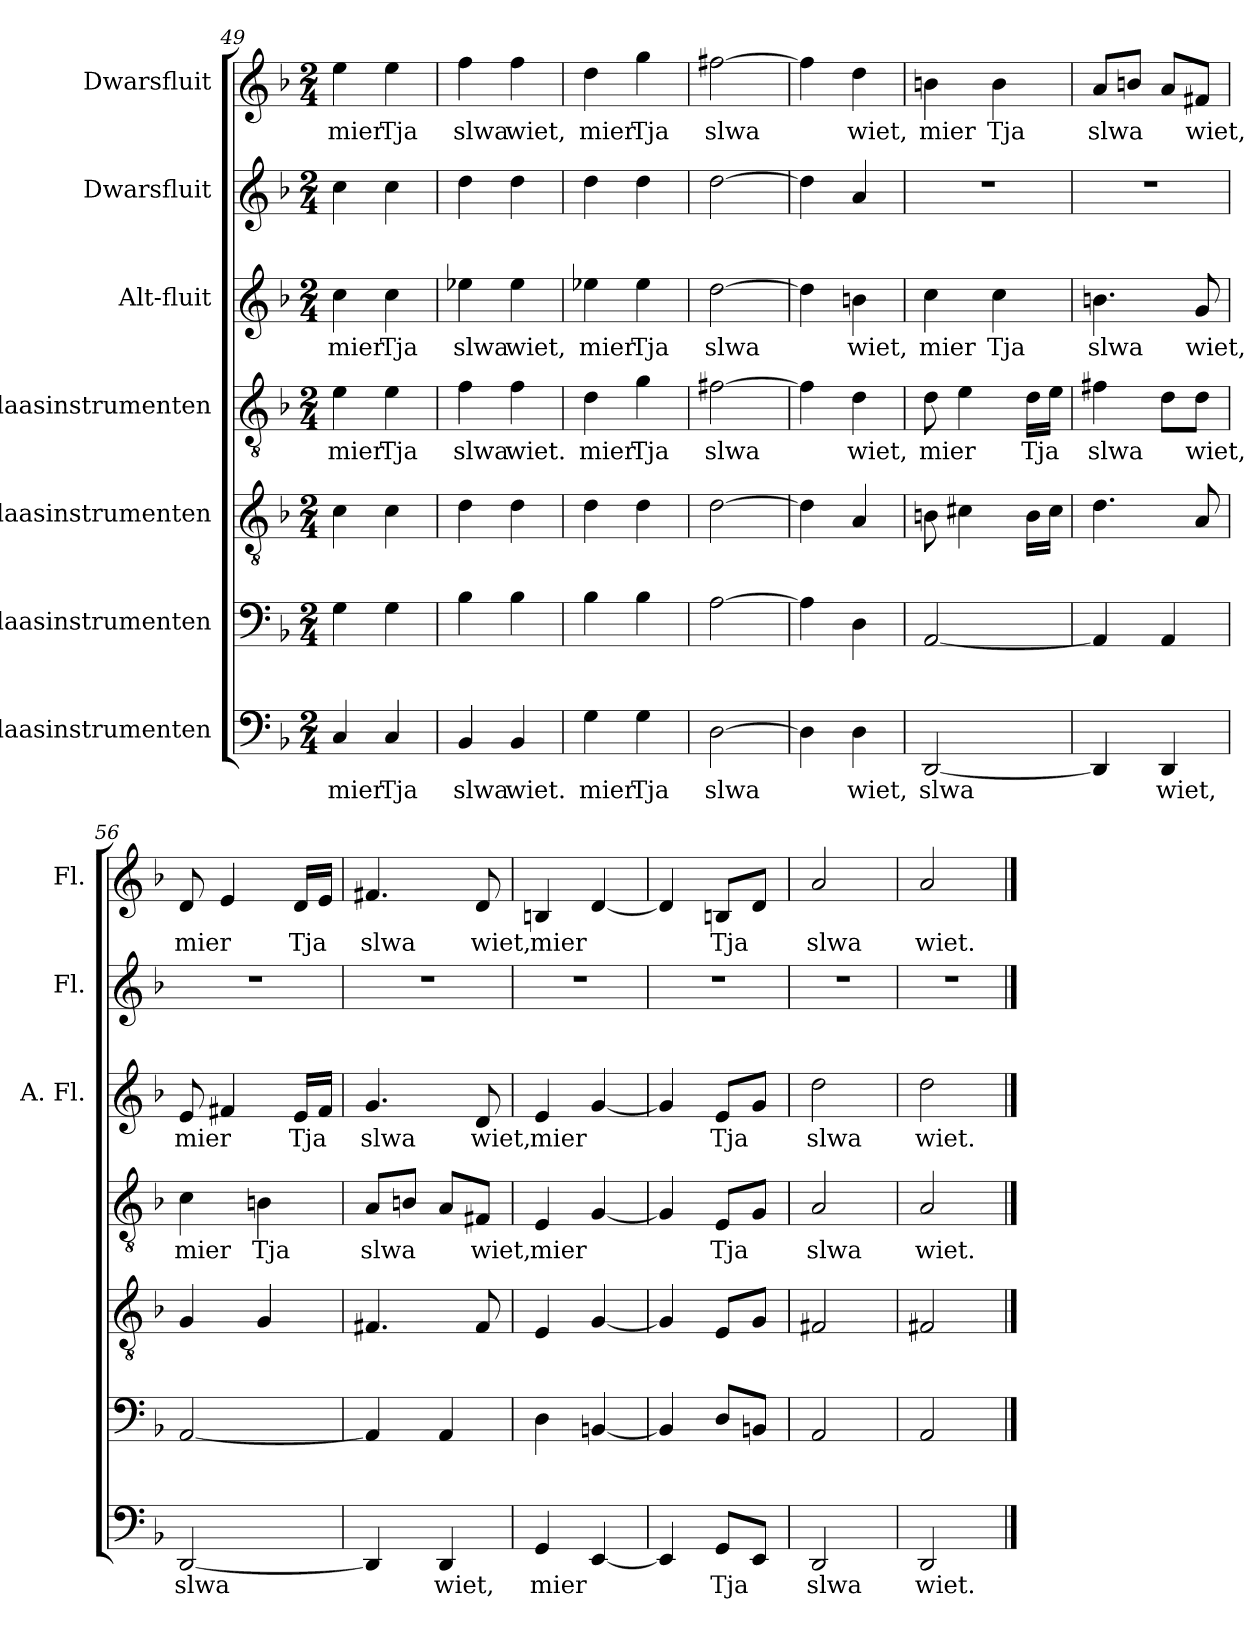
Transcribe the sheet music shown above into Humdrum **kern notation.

**kern	**text	**kern	**kern	**kern	**text	**kern	**text	**kern	**kern	**text
*part7	*part7	*part6	*part5	*part4	*part4	*part3	*part3	*part2	*part1	*part1
*staff7	*staff7	*staff6	*staff5	*staff4	*staff4	*staff3	*staff3	*staff2	*staff1	*staff1
*I"Blaasinstrumenten	*	*I"Blaasinstrumenten	*I"Blaasinstrumenten	*I"Blaasinstrumenten	*	*I"Alt-fluit	*	*I"Dwarsfluit	*I"Dwarsfluit	*
*	*	*	*	*	*	*I'A. Fl.	*	*I'Fl.	*I'Fl.	*
*clefF4	*	*clefF4	*clefGv2	*clefGv2	*	*clefG2	*	*clefG2	*clefG2	*
*	*	*	*	*	*	*ITrd3c5	*	*	*	*
*k[b-]	*	*k[b-]	*k[b-]	*k[b-]	*	*k[]	*	*k[b-]	*k[b-]	*
*M2/4	*	*M2/4	*M2/4	*M2/4	*	*M2/4	*	*M2/4	*M2/4	*
=49	=49	=49	=49	=49	=49	=49	=49	=49	=49	=49
!	!LO:LY:b	!	!	!	!LO:LY:b	!	!LO:LY:b	!	!	!LO:LY:b
4C/	mier	4G\	4c\	4e\	mier	4g\	mier	4cc\	4ee\	mier
!	!LO:LY:b	!	!	!	!LO:LY:b	!	!LO:LY:b	!	!	!LO:LY:b
4C/	Tja	4G\	4c\	4e\	Tja	4g\	Tja	4cc\	4ee\	Tja
=50	=50	=50	=50	=50	=50	=50	=50	=50	=50	=50
!	!LO:LY:b	!	!	!	!LO:LY:b	!	!LO:LY:b	!	!	!LO:LY:b
4BB-/	slwa	4B-\	4d\	4f\	slwa	4b-X\	slwa	4dd\	4ff\	slwa
!	!LO:LY:b	!	!	!	!LO:LY:b	!	!LO:LY:b	!	!	!LO:LY:b
4BB-/	wiet.	4B-\	4d\	4f\	wiet.	4b-\	wiet,	4dd\	4ff\	wiet,
=51	=51	=51	=51	=51	=51	=51	=51	=51	=51	=51
!	!LO:LY:b	!	!	!	!LO:LY:b	!	!LO:LY:b	!	!	!LO:LY:b
4G\	mier	4B-\	4d\	4d\	mier	4b-X\	mier	4dd\	4dd\	mier
!	!LO:LY:b	!	!	!	!LO:LY:b	!	!LO:LY:b	!	!	!LO:LY:b
4G\	Tja	4B-\	4d\	4g\	Tja	4b-\	Tja	4dd\	4gg\	Tja
=52	=52	=52	=52	=52	=52	=52	=52	=52	=52	=52
!	!LO:LY:b	!	!	!	!LO:LY:b	!	!LO:LY:b	!	!	!LO:LY:b
[2D\	slwa	[2A\	[2d\	[2f#X\	slwa	[2a\	slwa	[2dd\	[2ff#X\	slwa
=53	=53	=53	=53	=53	=53	=53	=53	=53	=53	=53
4D\]	.	4A\]	4d\]	4f#\]	.	4a\]	.	4dd\]	4ff#\]	.
!	!LO:LY:b	!	!	!	!LO:LY:b	!	!LO:LY:b	!	!	!LO:LY:b
4D\	wiet,	4D\	4A/	4d\	wiet,	4f#X\	wiet,	4a/	4dd\	wiet,
=54	=54	=54	=54	=54	=54	=54	=54	=54	=54	=54
!	!LO:LY:b	!	!	!	!LO:LY:b	!	!LO:LY:b	!	!	!LO:LY:b
[2DD/	slwa	[2AA/	8Bn\	8d\	mier	4g\	mier	2r	4bn\	mier
.	.	.	4c#X\	4e\	.	.	.	.	.	.
!	!	!	!	!	!	!	!LO:LY:b	!	!	!LO:LY:b
.	.	.	.	.	.	4g\	Tja	.	4b\	Tja
!	!	!	!	!	!LO:LY:b	!	!	!	!	!
.	.	.	16B\LL	16d\LL	Tja	.	.	.	.	.
.	.	.	16c#\JJ	16e\JJ	.	.	.	.	.	.
!!LO:PB:g=z
=55	=55	=55	=55	=55	=55	=55	=55	=55	=55	=55
!	!	!	!	!	!LO:LY:b	!	!LO:LY:b	!	!	!LO:LY:b
4DD/]	.	4AA/]	4.d\	4f#X\	slwa	4.f#X\	slwa	2r	8a/L	slwa
.	.	.	.	.	.	.	.	.	8bn/J	.
!	!LO:LY:b	!	!	!	!	!	!	!	!	!
4DD/	wiet,	4AA/	.	8d\L	.	.	.	.	8a/L	.
!	!	!	!	!	!LO:LY:b	!	!LO:LY:b	!	!	!LO:LY:b
.	.	.	8A/	8d\J	wiet,	8d/	wiet,	.	8f#X/J	wiet,
=56	=56	=56	=56	=56	=56	=56	=56	=56	=56	=56
!	!LO:LY:b	!	!	!	!LO:LY:b	!	!LO:LY:b	!	!	!LO:LY:b
[2DD/	slwa	[2AA/	4G/	4c\	mier	8B/	mier	2r	8d/	mier
.	.	.	.	.	.	4c#X/	.	.	4e/	.
!	!	!	!	!	!LO:LY:b	!	!	!	!	!
.	.	.	4G/	4Bn\	Tja	.	.	.	.	.
!	!	!	!	!	!	!	!LO:LY:b	!	!	!LO:LY:b
.	.	.	.	.	.	16B/LL	Tja	.	16d/LL	Tja
.	.	.	.	.	.	16c#/JJ	.	.	16e/JJ	.
=57	=57	=57	=57	=57	=57	=57	=57	=57	=57	=57
!	!	!	!	!	!LO:LY:b	!	!LO:LY:b	!	!	!LO:LY:b
4DD/]	.	4AA/]	4.F#X/	8A/L	slwa	4.d/	slwa	2r	4.f#X/	slwa
.	.	.	.	8Bn/J	.	.	.	.	.	.
!	!LO:LY:b	!	!	!	!	!	!	!	!	!
4DD/	wiet,	4AA/	.	8A/L	.	.	.	.	.	.
!	!	!	!	!	!LO:LY:b	!	!LO:LY:b	!	!	!LO:LY:b
.	.	.	8F#/	8F#X/J	wiet,	8A/	wiet,	.	8d/	wiet,
=58	=58	=58	=58	=58	=58	=58	=58	=58	=58	=58
!	!LO:LY:b	!	!	!	!LO:LY:b	!	!LO:LY:b	!	!	!LO:LY:b
4GG/	mier	4D\	4E/	4E/	mier	4B/	mier	2r	4Bn/	mier
[4EE/	.	[4BBn/	[4G/	[4G/	.	[4d/	.	.	[4d/	.
=59	=59	=59	=59	=59	=59	=59	=59	=59	=59	=59
4EE/]	.	4BB/]	4G/]	4G/]	.	4d/]	.	2r	4d/]	.
!	!LO:LY:b	!	!	!	!LO:LY:b	!	!LO:LY:b	!	!	!LO:LY:b
8GG/L	Tja	8D/L	8E/L	8E/L	Tja	8B/L	Tja	.	8Bn/L	Tja
8EE/J	.	8BBn/J	8G/J	8G/J	.	8d/J	.	.	8d/J	.
=60	=60	=60	=60	=60	=60	=60	=60	=60	=60	=60
!	!LO:LY:b	!	!	!	!LO:LY:b	!	!LO:LY:b	!	!	!LO:LY:b
2DD/	slwa	2AA/	2F#X/	2A/	slwa	2a\	slwa	2r	2a/	slwa
=61	=61	=61	=61	=61	=61	=61	=61	=61	=61	=61
!	!LO:LY:b	!	!	!	!LO:LY:b	!	!LO:LY:b	!	!	!LO:LY:b
2DD/	wiet.	2AA/	2F#X/	2A/	wiet.	2a\	wiet.	2r	2a/	wiet.
==	==	==	==	==	==	==	==	==	==	==
*-	*-	*-	*-	*-	*-	*-	*-	*-	*-	*-
